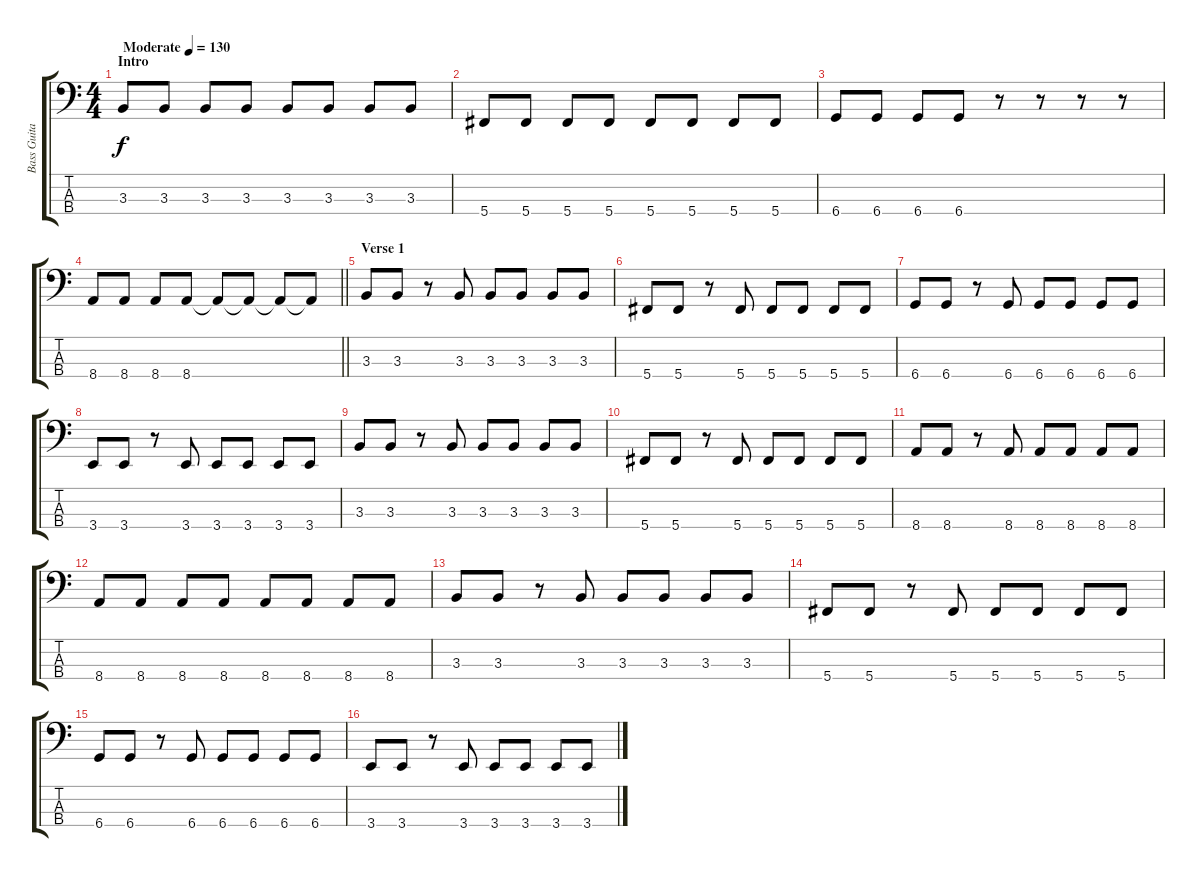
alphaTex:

\track ("Bass Guitar" "Bass Guita") {instrument electricbassfinger}
\staff {score tabs}
\tuning (Gb2 Db2 Ab1 Db1) {hide}
\ts (4 4)
\section ("" "Intro")
\tempo (130 "Moderate")
\clef f4
\ks c
3.3.8{dy f instrument electricbassfinger} 3.3.8 3.3.8 3.3.8 3.3.8 3.3.8 3.3.8 3.3.8 |
5.4.8 5.4.8 5.4.8 5.4.8 5.4.8 5.4.8 5.4.8 5.4.8 |
6.4.8 6.4.8 6.4.8 6.4.8 r.8 r.8 r.8 r.8 |
\barLineRight lightlight
8.4.8 8.4.8 8.4.8 8.4.8 8.4{t}.8 8.4{t}.8 8.4{t}.8 8.4{t}.8 |
\section ("" "Verse 1")
3.3.8 3.3.8 r.8 3.3.8 3.3.8 3.3.8 3.3.8 3.3.8 |
5.4.8 5.4.8 r.8 5.4.8 5.4.8 5.4.8 5.4.8 5.4.8 |
6.4.8 6.4.8 r.8 6.4.8 6.4.8 6.4.8 6.4.8 6.4.8 |
3.4.8 3.4.8 r.8 3.4.8 3.4.8 3.4.8 3.4.8 3.4.8 |
3.3.8 3.3.8 r.8 3.3.8 3.3.8 3.3.8 3.3.8 3.3.8 |
5.4.8 5.4.8 r.8 5.4.8 5.4.8 5.4.8 5.4.8 5.4.8 |
8.4.8 8.4.8 r.8 8.4.8 8.4.8 8.4.8 8.4.8 8.4.8 |
8.4.8 8.4.8 8.4.8 8.4.8 8.4.8 8.4.8 8.4.8 8.4.8 |
3.3.8 3.3.8 r.8 3.3.8 3.3.8 3.3.8 3.3.8 3.3.8 |
5.4.8 5.4.8 r.8 5.4.8 5.4.8 5.4.8 5.4.8 5.4.8 |
6.4.8 6.4.8 r.8 6.4.8 6.4.8 6.4.8 6.4.8 6.4.8 |
3.4.8 3.4.8 r.8 3.4.8 3.4.8 3.4.8 3.4.8 3.4.8
